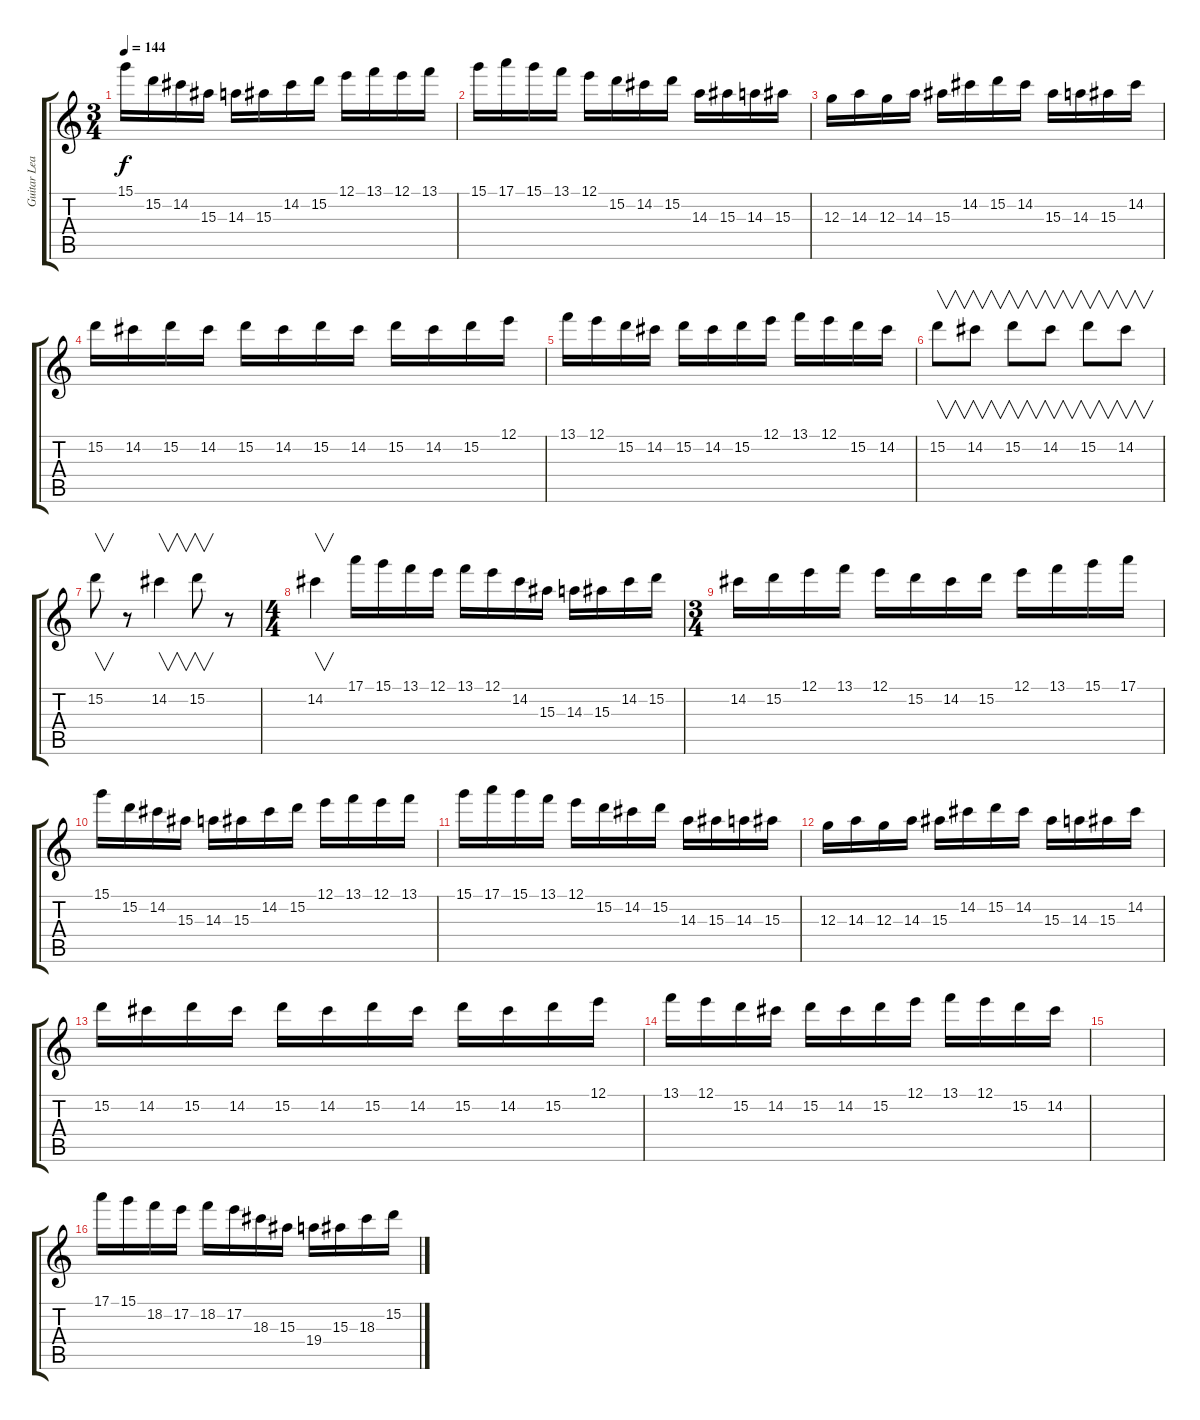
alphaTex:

\track ("Guitar Lead" "Guitar Lea") {instrument distortionguitar}
\staff {score tabs}
\tuning (E4 B3 G3 D3 A2 E2) {hide}
\ts (3 4)
\tempo 144
\clef g2
\ks c
15.1.16{dy f} 15.2.16 14.2.16 15.3.16 14.3.16 15.3.16 14.2.16 15.2.16 12.1.16 13.1.16 12.1.16 13.1.16 |
15.1.16 17.1.16 15.1.16 13.1.16 12.1.16 15.2.16 14.2.16 15.2.16 14.3.16 15.3.16 14.3.16 15.3.16 |
12.3.16 14.3.16 12.3.16 14.3.16 15.3.16 14.2.16 15.2.16 14.2.16 15.3.16 14.3.16 15.3.16 14.2.16 |
15.2.16 14.2.16 15.2.16 14.2.16 15.2.16 14.2.16 15.2.16 14.2.16 15.2.16 14.2.16 15.2.16 12.1.16 |
13.1.16 12.1.16 15.2.16 14.2.16 15.2.16 14.2.16 15.2.16 12.1.16 13.1.16 12.1.16 15.2.16 14.2.16 |
15.2.8{v} 14.2.8{v} 15.2.8{v} 14.2.8{v} 15.2.8{v} 14.2.8{v} |
15.2.8{v} r.8 14.2.4{v} 15.2.8{v} r.8 |
\ts (4 4)
14.2.4{v} 17.1.16 15.1.16 13.1.16 12.1.16 13.1.16 12.1.16 14.2.16 15.3.16 14.3.16 15.3.16 14.2.16 15.2.16 |
\ts (3 4)
14.2.16 15.2.16 12.1.16 13.1.16 12.1.16 15.2.16 14.2.16 15.2.16 12.1.16 13.1.16 15.1.16 17.1.16 |
15.1.16 15.2.16 14.2.16 15.3.16 14.3.16 15.3.16 14.2.16 15.2.16 12.1.16 13.1.16 12.1.16 13.1.16 |
15.1.16 17.1.16 15.1.16 13.1.16 12.1.16 15.2.16 14.2.16 15.2.16 14.3.16 15.3.16 14.3.16 15.3.16 |
12.3.16 14.3.16 12.3.16 14.3.16 15.3.16 14.2.16 15.2.16 14.2.16 15.3.16 14.3.16 15.3.16 14.2.16 |
15.2.16 14.2.16 15.2.16 14.2.16 15.2.16 14.2.16 15.2.16 14.2.16 15.2.16 14.2.16 15.2.16 12.1.16 |
13.1.16 12.1.16 15.2.16 14.2.16 15.2.16 14.2.16 15.2.16 12.1.16 13.1.16 12.1.16 15.2.16 14.2.16 |
|
17.1.16 15.1.16 18.2.16 17.2.16 18.2.16 17.2.16 18.3.16 15.3.16 19.4.16 15.3.16 18.3.16 15.2.16
